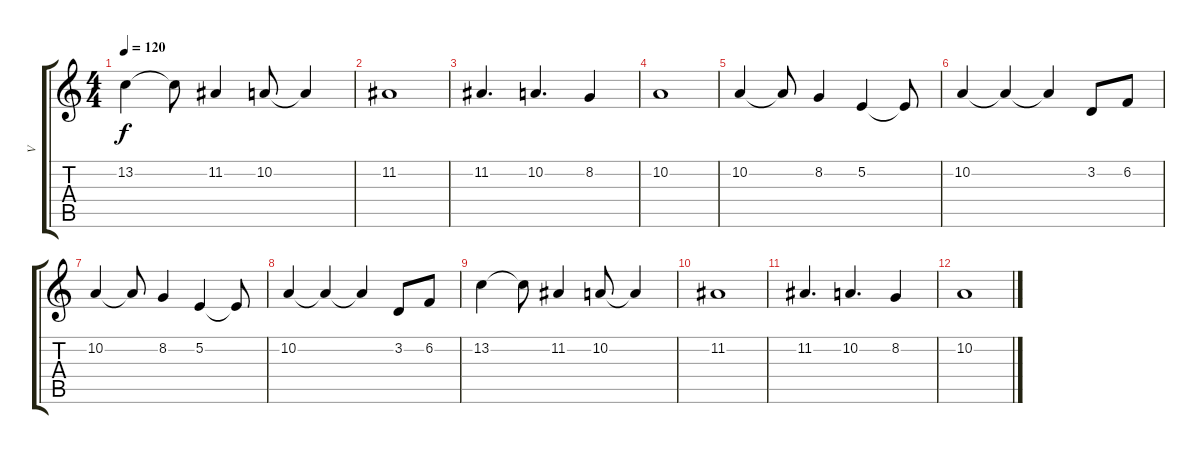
\track ("V" "V") {instrument lead2sawtooth}
\staff {score tabs}
\tuning (E4 B3 G3 D3 A2 D2) {hide}
\ts (4 4)
\tempo 120
\clef g2
\ks c
13.2.4{dy f} 13.2{t}.8 11.2.4 10.2.8 10.2{t}.4 |
11.2.1 |
11.2.4{d} 10.2.4{d} 8.2.4 |
10.2.1 |
10.2.4 10.2{t}.8 8.2.4 5.2.4 5.2{t}.8 |
10.2.4 10.2{t}.4 10.2{t}.4 3.2.8 6.2.8 |
10.2.4 10.2{t}.8 8.2.4 5.2.4 5.2{t}.8 |
10.2.4 10.2{t}.4 10.2{t}.4 3.2.8 6.2.8 |
13.2.4 13.2{t}.8 11.2.4 10.2.8 10.2{t}.4 |
11.2.1 |
11.2.4{d} 10.2.4{d} 8.2.4 |
10.2.1
